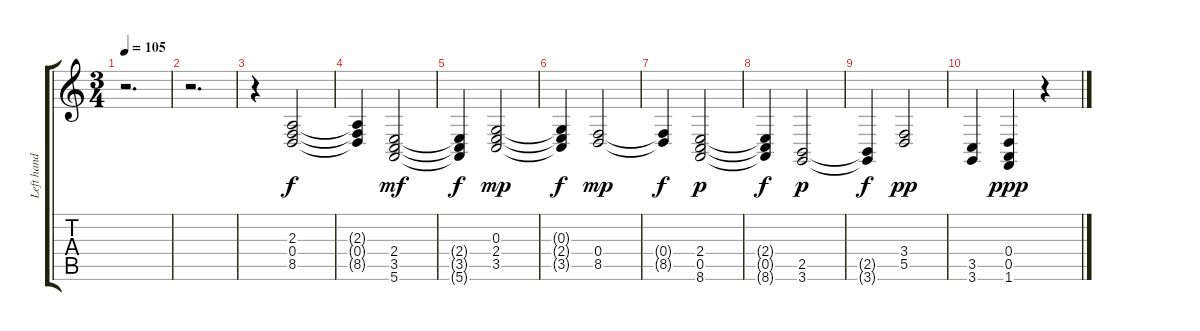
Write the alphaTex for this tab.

\track ("Left hand" "Left hand") {instrument brightacousticpiano}
\staff {score tabs}
\tuning (E4 B3 G3 D3 A2 E2) {hide}
\ts (3 4)
\tempo 105
\clef g2
\ks c
r.2{d dy f} |
r.2{d} |
r.4 (2.3 0.4 8.5).2 |
(2.3{t} 0.4{t} 8.5{t}).4 (2.4 3.5 5.6).2{dy mf} |
(2.4{t} 3.5{t} 5.6{t}).4{dy f} (0.3 2.4 3.5).2{dy mp} |
(0.3{t} 2.4{t} 3.5{t}).4{dy f} (0.4 8.5).2{dy mp} |
(0.4{t} 8.5{t}).4{dy f} (2.4 0.5 8.6).2{dy p} |
(2.4{t} 0.5{t} 8.6{t}).4{dy f} (2.5 3.6).2{dy p} |
(2.5{t} 3.6{t}).4{dy f} (3.4 5.5).2{dy pp} |
(3.5 3.6).4 (0.4 0.5 1.6).4{dy ppp} r.4
